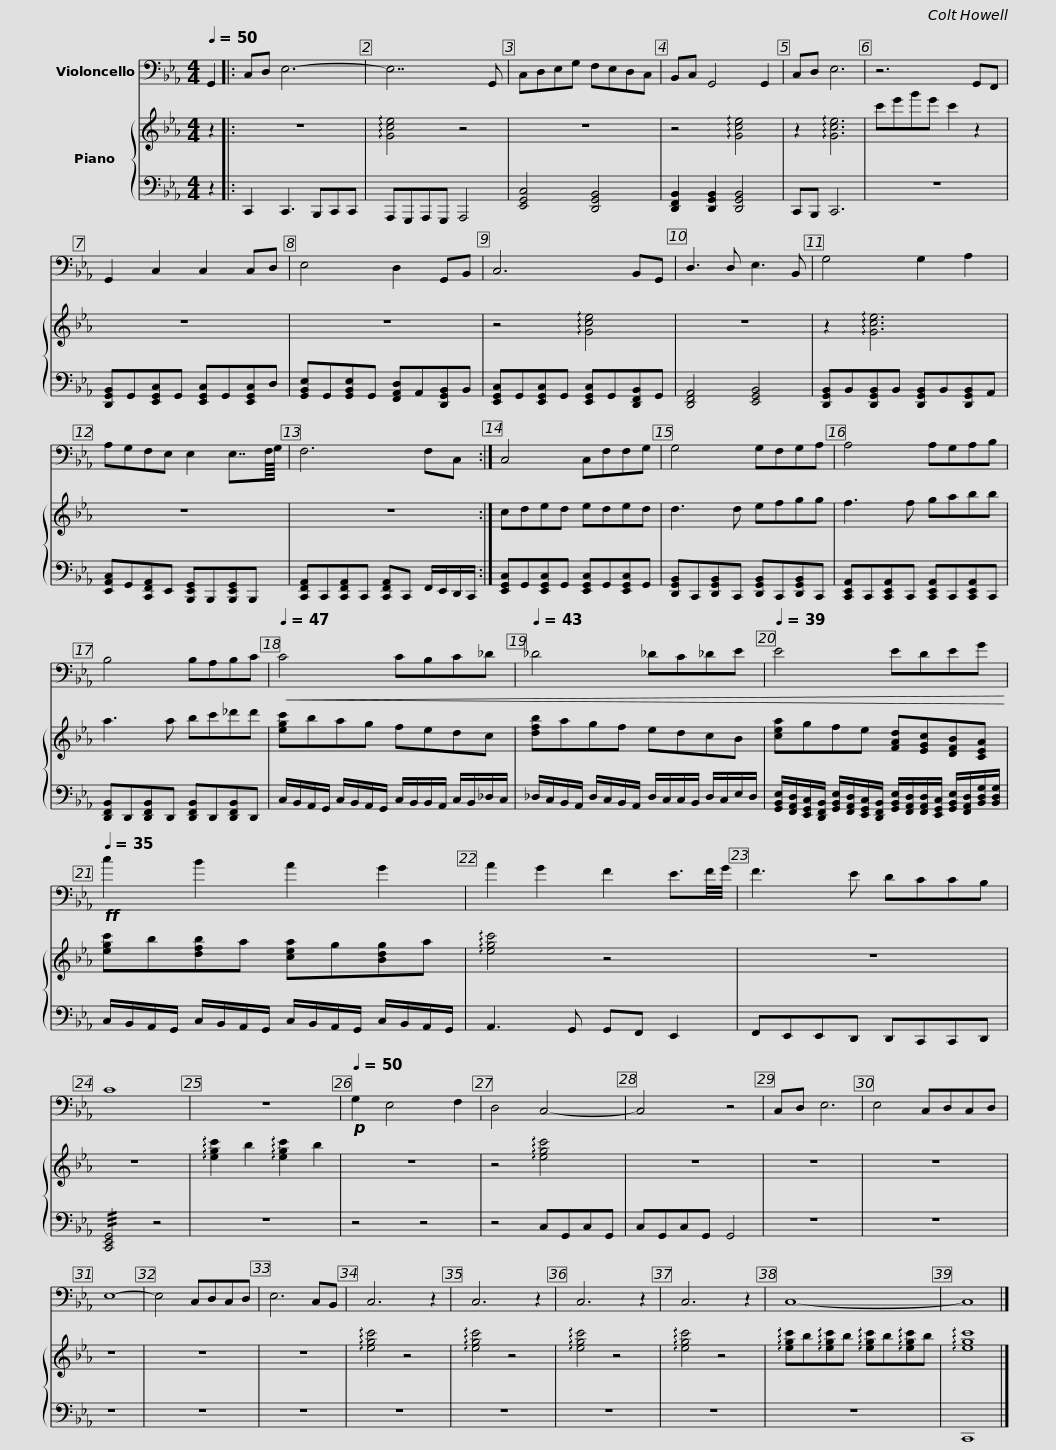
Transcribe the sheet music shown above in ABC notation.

X:1
%%score 1 { 2 | 3 }
L:1/8
Q:1/4=50
M:4/4
I:linebreak $
K:Eb
V:1 bass
V:2 treble
V:3 bass
V:1
 G,,2 |: C,D, E,6- | E,7 G,, | C,D,E,G, F,E,D,C, | B,,C, G,,4 G,,2 | %5
 C,D, E,6 |$ z6 G,,F,, | G,,2 C,2 C,2 C,D, | E,4 D,2 G,,B,, | C,6 B,,G,, | %10
 D,3 D, E,3 B,, |$ G,4 G,2 A,2 | A,G,F,E, E,2 E,7/4F,/8G,/8 | F,6 F,C, :| C,4 C,F,F,G, |$ %15
 G,4 G,F,G,A, | A,4 A,G,A,B, | B,4 B,A,B,C |$[Q:1/4=47]!<(! C4 CB,C_D |[Q:1/4=43] _D4 _DC_DE |$ %20
[Q:1/4=39] E4 EDEG!<)! |[Q:1/4=35]!ff! c2 B2 A2 G2 | A2 G2 F2 E3/2F/4G/4 |$ F3 E DCCB, | C8 | %25
 z8 |!p![Q:1/4=50] G,2 E,4 F,2 | D,4 C,4- | C,4 z4 | C,D, E,6 |$ %30
 E,4 C,D,C,D, | E,8- | E,4 C,D,C,D, | E,6 C,B,, | C,6 z2 | %35
 C,6 z2 | C,6 z2 | C,6 z2 |$ C,8- | C,8 |] %40
V:2
 z2 |: z8 | !arpeggio![Gce]4 z4 | z8 | z4 !arpeggio![Gce]4 | %5
 z2 !arpeggio![Gce]6 |$ c'e'g'e' c'2 z2 | z8 | z8 | z4 !arpeggio![Gce]4 | %10
 z8 |$ z2 !arpeggio![Gce]6 | z8 | z8 :| cded eded |$ %15
 d3 d efgg | f3 f gabb | a3 a bc'_d'd' |$ [egc']bag fedc | [dfb]agf edcB |$ %20
 [cea]gfe [FAd][EGc][DFB][CEA] | [egc']b[dfb]a [cea]g[Bdg]a | !arpeggio![egc']4 z4 |$ z8 | z8 | %25
 !arpeggio![egc']2 b2 !arpeggio![egc']2 b2 | z8 | z4 !arpeggio![egc']4 | z8 | z8 |$ %30
 z8 | z8 | z8 | z8 | !arpeggio![egc']4 z4 | %35
 !arpeggio![egc']4 z4 | !arpeggio![egc']4 z4 | !arpeggio![egc']4 z4 |$ !arpeggio![egc']b!arpeggio![egc']b !arpeggio![egc']b!arpeggio![egc']b | !arpeggio![egc']8 |] %40
V:3
 z2 |: C,,2 C,,3 B,,,C,,C,, | A,,,G,,,A,,,G,,, A,,,4 | [E,,G,,C,]4 [D,,G,,B,,]4 | [D,,F,,B,,]2 [D,,G,,B,,]2 [D,,G,,B,,]4 | %5
 C,,B,,, C,,6 |$ z8 | [D,,G,,B,,]G,,[E,,G,,C,]G,, [E,,G,,C,]G,,[E,,G,,C,]D, | [G,,B,,E,]G,,[G,,B,,E,]G,, [F,,A,,D,]A,,[D,,G,,B,,]B,, | [E,,G,,C,]G,,[E,,G,,C,]G,, [E,,G,,C,]G,,[D,,F,,B,,]G,, | %10
 [D,,F,,A,,]4 [E,,G,,B,,]4 |$ [D,,G,,B,,]B,,[D,,G,,B,,]B,, [D,,G,,B,,]B,,[D,,G,,B,,]A,, | [E,,A,,C,]G,,[C,,F,,A,,]E,, [B,,,E,,G,,]B,,,[B,,,E,,G,,]B,,, | [C,,F,,A,,]C,,[C,,F,,A,,]C,, [C,,F,,A,,]C,, F,,/E,,/D,,/C,,/ :| [E,,G,,C,]G,,[E,,G,,C,]G,, [E,,G,,C,]G,,[E,,G,,C,]G,, |$ %15
 [D,,G,,B,,]C,,[D,,G,,B,,]C,, [D,,G,,B,,]C,,[D,,G,,B,,]C,, | [C,,E,,A,,]C,,[C,,E,,A,,]C,, [C,,E,,A,,]C,,[C,,E,,A,,]C,, | [D,,F,,B,,]D,,[D,,F,,B,,]D,, [D,,F,,B,,]D,,[D,,F,,B,,]D,, |$ C,/B,,/A,,/G,,/ C,/B,,/A,,/G,,/ C,/B,,/B,,/A,,/ C,/B,,/_D,/C,/ | _D,/C,/B,,/A,,/ D,/C,/B,,/A,,/ D,/C,/C,/B,,/ D,/C,/E,/D,/ |$ %20
 [G,,B,,E,]/[F,,A,,D,]/[E,,G,,C,]/[D,,F,,B,,]/ [G,,B,,E,]/[F,,A,,D,]/[E,,G,,C,]/[D,,F,,B,,]/ [G,,B,,E,]/[F,,A,,D,]/[F,,A,,D,]/[E,,G,,C,]/ [G,,B,,E,]/[F,,A,,D,]/[B,,D,G,]/[B,,D,G,]/ | C,/B,,/A,,/G,,/ C,/B,,/A,,/G,,/ C,/B,,/A,,/G,,/ C,/B,,/A,,/G,,/ | A,,3 G,, G,,F,, E,,2 |$ F,,E,,E,,D,, D,,C,,C,,D,, | !///![C,,E,,G,,]4 z4 | %25
 z8 | z4 z4 | z4 C,G,,C,G,, | C,G,,C,G,, G,,4 | z8 |$ %30
 z8 | z8 | z8 | z8 | z8 | %35
 z8 | z8 | z8 |$ z8 | C,,8 |] %40
